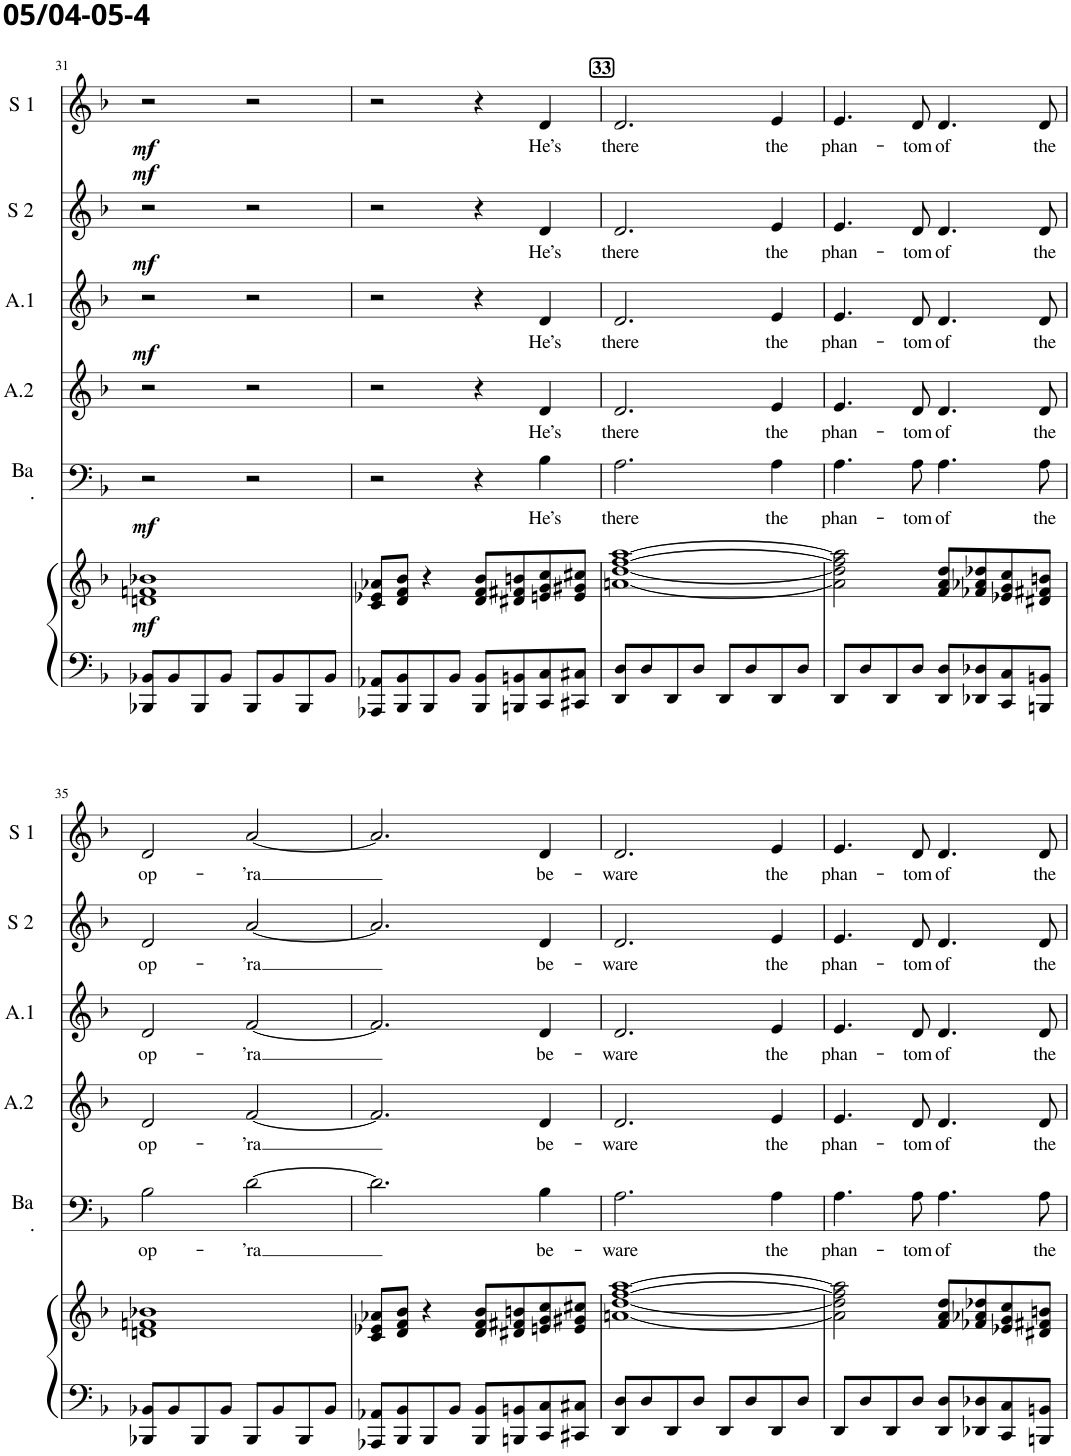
**kern	**kern	**dynam	**kern	**text	**dynam	**kern	**text	**dynam	**kern	**text	**dynam	**kern	**text	**dynam	**kern	**text	**dynam
*part6	*part6	*part6	*part5	*part5	*part5	*part4	*part4	*part4	*part3	*part3	*part3	*part2	*part2	*part2	*part1	*part1	*part1
*staff7	*staff6	*staff6/7	*staff5	*staff5	*staff5	*staff4	*staff4	*staff4	*staff3	*staff3	*staff3	*staff2	*staff2	*staff2	*staff1	*staff1	*staff1
*I"Piano	*	*	*I"Bariton	*	*	*I"Alt 2	*	*	*I"Alt 1	*	*	*I"Soprano 2	*	*	*I"Soprano 1	*	*
*I'Pno	*	*	*I'Ba .	*	*	*I'A.2	*	*	*I'A.1	*	*	*I'S 2	*	*	*I'S 1	*	*
!!LO:PB:g=z
*clefF4	*clefG2	*	*clefF4	*	*	*clefG2	*	*	*clefG2	*	*	*clefG2	*	*	*clefG2	*	*
*k[b-]	*k[b-]	*	*k[b-]	*	*	*k[b-]	*	*	*k[b-]	*	*	*k[b-]	*	*	*k[b-]	*	*
*M4/4	*M4/4	*	*M4/4	*	*	*M4/4	*	*	*M4/4	*	*	*M4/4	*	*	*M4/4	*	*
=31	=31	=31	=31	=31	=31	=31	=31	=31	=31	=31	=31	=31	=31	=31	=31	=31	=31
!	!	!LO:DY:b	!	!	!LO:DY:b	!	!	!LO:DY:a	!	!	!LO:DY:a	!	!	!LO:DY:a	!	!	!LO:DY:b
8BBB-X/ 8BB-X/L	1dn 1fn 1b-X	mf	2r	.	mf	2r	.	mf	2r	.	mf	2r	.	mf	2r	.	mf
8BB-/	.	.	.	.	.	.	.	.	.	.	.	.	.	.	.	.	.
8BBB-/	.	.	.	.	.	.	.	.	.	.	.	.	.	.	.	.	.
8BB-/J	.	.	.	.	.	.	.	.	.	.	.	.	.	.	.	.	.
8BBB-/L	.	.	2r	.	.	2r	.	.	2r	.	.	2r	.	.	2r	.	.
8BB-/	.	.	.	.	.	.	.	.	.	.	.	.	.	.	.	.	.
8BBB-/	.	.	.	.	.	.	.	.	.	.	.	.	.	.	.	.	.
8BB-/J	.	.	.	.	.	.	.	.	.	.	.	.	.	.	.	.	.
=32	=32	=32	=32	=32	=32	=32	=32	=32	=32	=32	=32	=32	=32	=32	=32	=32	=32
8AAA-X/ 8AA-X/L	8c/ 8e-X/ 8a-X/L	.	2r	.	.	2r	.	.	2r	.	.	2r	.	.	2r	.	.
8BBB-/ 8BB-/	8d/ 8f/ 8b-/J	.	.	.	.	.	.	.	.	.	.	.	.	.	.	.	.
8BBB-/	4r	.	.	.	.	.	.	.	.	.	.	.	.	.	.	.	.
8BB-/J	.	.	.	.	.	.	.	.	.	.	.	.	.	.	.	.	.
8BBB-/ 8BB-/L	8d/ 8f/ 8b-/L	.	4r	.	.	4r	.	.	4r	.	.	4r	.	.	4r	.	.
8BBBn/ 8BBn/	8d#X/ 8f#X/ 8bn/	.	.	.	.	.	.	.	.	.	.	.	.	.	.	.	.
!	!	!	!	!LO:LY:b	!	!	!LO:LY:b	!	!	!LO:LY:b	!	!	!LO:LY:b	!	!	!LO:LY:b	!
8CC/ 8C/	8en/ 8g/ 8cc/	.	4B-\	He’s	.	4d/	He’s	.	4d/	He’s	.	4d/	He’s	.	4d/	He’s	.
8CC#X/ 8C#X/J	8e/ 8g#X/ 8cc#X/J	.	.	.	.	.	.	.	.	.	.	.	.	.	.	.	.
!!LO:REH:place=s1:a:B:cj:fs=11:t=33
=33	=33	=33	=33	=33	=33	=33	=33	=33	=33	=33	=33	=33	=33	=33	=33	=33	=33
!	!	!	!	!LO:LY:b	!	!	!LO:LY:b	!	!	!LO:LY:b	!	!	!LO:LY:b	!	!	!LO:LY:b	!
8DD/ 8D/L	[1an [1dd [1ff [1aa	.	2.A\	there	.	2.d/	there	.	2.d/	there	.	2.d/	there	.	2.d/	there	.
8D/	.	.	.	.	.	.	.	.	.	.	.	.	.	.	.	.	.
8DD/	.	.	.	.	.	.	.	.	.	.	.	.	.	.	.	.	.
8D/J	.	.	.	.	.	.	.	.	.	.	.	.	.	.	.	.	.
8DD/L	.	.	.	.	.	.	.	.	.	.	.	.	.	.	.	.	.
8D/	.	.	.	.	.	.	.	.	.	.	.	.	.	.	.	.	.
!	!	!	!	!LO:LY:b	!	!	!LO:LY:b	!	!	!LO:LY:b	!	!	!LO:LY:b	!	!	!LO:LY:b	!
8DD/	.	.	4A\	the	.	4e/	the	.	4e/	the	.	4e/	the	.	4e/	the	.
8D/J	.	.	.	.	.	.	.	.	.	.	.	.	.	.	.	.	.
=34	=34	=34	=34	=34	=34	=34	=34	=34	=34	=34	=34	=34	=34	=34	=34	=34	=34
!	!	!	!	!LO:LY:b	!	!	!LO:LY:b	!	!	!LO:LY:b	!	!	!LO:LY:b	!	!	!LO:LY:b	!
8DD/L	2a\] 2dd\] 2ff\] 2aa\]	.	4.A\	phan-	.	4.e/	phan-	.	4.e/	phan-	.	4.e/	phan-	.	4.e/	phan-	.
8D/	.	.	.	.	.	.	.	.	.	.	.	.	.	.	.	.	.
8DD/	.	.	.	.	.	.	.	.	.	.	.	.	.	.	.	.	.
!	!	!	!	!LO:LY:b	!	!	!LO:LY:b	!	!	!LO:LY:b	!	!	!LO:LY:b	!	!	!LO:LY:b	!
8D/J	.	.	8A\	-tom	.	8d/	-tom	.	8d/	-tom	.	8d/	-tom	.	8d/	-tom	.
!	!	!	!	!LO:LY:b	!	!	!LO:LY:b	!	!	!LO:LY:b	!	!	!LO:LY:b	!	!	!LO:LY:b	!
8DD/ 8D/L	8f/ 8a/ 8dd/L	.	4.A\	of	.	4.d/	of	.	4.d/	of	.	4.d/	of	.	4.d/	of	.
8DD-X/ 8D-X/	8f-X/ 8a-X/ 8dd-X/	.	.	.	.	.	.	.	.	.	.	.	.	.	.	.	.
8CC/ 8C/	8e-X/ 8g/ 8cc/	.	.	.	.	.	.	.	.	.	.	.	.	.	.	.	.
!	!	!	!	!LO:LY:b	!	!	!LO:LY:b	!	!	!LO:LY:b	!	!	!LO:LY:b	!	!	!LO:LY:b	!
8BBBn/ 8BBn/J	8d#X/ 8f#X/ 8bn/J	.	8A\	the	.	8d/	the	.	8d/	the	.	8d/	the	.	8d/	the	.
!!LO:LB:g=z
=35	=35	=35	=35	=35	=35	=35	=35	=35	=35	=35	=35	=35	=35	=35	=35	=35	=35
!	!	!	!	!LO:LY:b	!	!	!LO:LY:b	!	!	!LO:LY:b	!	!	!LO:LY:b	!	!	!LO:LY:b	!
8BBB-X/ 8BB-X/L	1dn 1fn 1b-X	.	2B-\	op-	.	2d/	op-	.	2d/	op-	.	2d/	op-	.	2d/	op-	.
8BB-/	.	.	.	.	.	.	.	.	.	.	.	.	.	.	.	.	.
8BBB-/	.	.	.	.	.	.	.	.	.	.	.	.	.	.	.	.	.
8BB-/J	.	.	.	.	.	.	.	.	.	.	.	.	.	.	.	.	.
!	!	!	!	!LO:LY:b	!	!	!LO:LY:b	!	!	!LO:LY:b	!	!	!LO:LY:b	!	!	!LO:LY:b	!
8BBB-/L	.	.	[2d\	-’ra	.	[2f/	-’ra	.	[2f/	-’ra	.	[2a/	-’ra	.	[2a/	-’ra	.
8BB-/	.	.	.	.	.	.	.	.	.	.	.	.	.	.	.	.	.
8BBB-/	.	.	.	.	.	.	.	.	.	.	.	.	.	.	.	.	.
8BB-/J	.	.	.	.	.	.	.	.	.	.	.	.	.	.	.	.	.
=36	=36	=36	=36	=36	=36	=36	=36	=36	=36	=36	=36	=36	=36	=36	=36	=36	=36
8AAA-X/ 8AA-X/L	8c/ 8e-X/ 8a-X/L	.	2.d\]	.	.	2.f/]	.	.	2.f/]	.	.	2.a/]	.	.	2.a/]	.	.
8BBB-/ 8BB-/	8d/ 8f/ 8b-/J	.	.	.	.	.	.	.	.	.	.	.	.	.	.	.	.
8BBB-/	4r	.	.	.	.	.	.	.	.	.	.	.	.	.	.	.	.
8BB-/J	.	.	.	.	.	.	.	.	.	.	.	.	.	.	.	.	.
8BBB-/ 8BB-/L	8d/ 8f/ 8b-/L	.	.	.	.	.	.	.	.	.	.	.	.	.	.	.	.
8BBBn/ 8BBn/	8d#X/ 8f#X/ 8bn/	.	.	.	.	.	.	.	.	.	.	.	.	.	.	.	.
!	!	!	!	!LO:LY:b	!	!	!LO:LY:b	!	!	!LO:LY:b	!	!	!LO:LY:b	!	!	!LO:LY:b	!
8CC/ 8C/	8en/ 8g/ 8cc/	.	4B-\	be-	.	4d/	be-	.	4d/	be-	.	4d/	be-	.	4d/	be-	.
8CC#X/ 8C#X/J	8e/ 8g#X/ 8cc#X/J	.	.	.	.	.	.	.	.	.	.	.	.	.	.	.	.
=37	=37	=37	=37	=37	=37	=37	=37	=37	=37	=37	=37	=37	=37	=37	=37	=37	=37
!	!	!	!	!LO:LY:b	!	!	!LO:LY:b	!	!	!LO:LY:b	!	!	!LO:LY:b	!	!	!LO:LY:b	!
8DD/ 8D/L	[1an [1dd [1ff [1aa	.	2.A\	-ware	.	2.d/	-ware	.	2.d/	-ware	.	2.d/	-ware	.	2.d/	-ware	.
8D/	.	.	.	.	.	.	.	.	.	.	.	.	.	.	.	.	.
8DD/	.	.	.	.	.	.	.	.	.	.	.	.	.	.	.	.	.
8D/J	.	.	.	.	.	.	.	.	.	.	.	.	.	.	.	.	.
8DD/L	.	.	.	.	.	.	.	.	.	.	.	.	.	.	.	.	.
8D/	.	.	.	.	.	.	.	.	.	.	.	.	.	.	.	.	.
!	!	!	!	!LO:LY:b	!	!	!LO:LY:b	!	!	!LO:LY:b	!	!	!LO:LY:b	!	!	!LO:LY:b	!
8DD/	.	.	4A\	the	.	4e/	the	.	4e/	the	.	4e/	the	.	4e/	the	.
8D/J	.	.	.	.	.	.	.	.	.	.	.	.	.	.	.	.	.
=38	=38	=38	=38	=38	=38	=38	=38	=38	=38	=38	=38	=38	=38	=38	=38	=38	=38
!	!	!	!	!LO:LY:b	!	!	!LO:LY:b	!	!	!LO:LY:b	!	!	!LO:LY:b	!	!	!LO:LY:b	!
8DD/L	2a\] 2dd\] 2ff\] 2aa\]	.	4.A\	phan-	.	4.e/	phan-	.	4.e/	phan-	.	4.e/	phan-	.	4.e/	phan-	.
8D/	.	.	.	.	.	.	.	.	.	.	.	.	.	.	.	.	.
8DD/	.	.	.	.	.	.	.	.	.	.	.	.	.	.	.	.	.
!	!	!	!	!LO:LY:b	!	!	!LO:LY:b	!	!	!LO:LY:b	!	!	!LO:LY:b	!	!	!LO:LY:b	!
8D/J	.	.	8A\	-tom	.	8d/	-tom	.	8d/	-tom	.	8d/	-tom	.	8d/	-tom	.
!	!	!	!	!LO:LY:b	!	!	!LO:LY:b	!	!	!LO:LY:b	!	!	!LO:LY:b	!	!	!LO:LY:b	!
8DD/ 8D/L	8f/ 8a/ 8dd/L	.	4.A\	of	.	4.d/	of	.	4.d/	of	.	4.d/	of	.	4.d/	of	.
8DD-X/ 8D-X/	8f-X/ 8a-X/ 8dd-X/	.	.	.	.	.	.	.	.	.	.	.	.	.	.	.	.
8CC/ 8C/	8e-X/ 8g/ 8cc/	.	.	.	.	.	.	.	.	.	.	.	.	.	.	.	.
!	!	!	!	!LO:LY:b	!	!	!LO:LY:b	!	!	!LO:LY:b	!	!	!LO:LY:b	!	!	!LO:LY:b	!
8BBBn/ 8BBn/J	8d#X/ 8f#X/ 8bn/J	.	8A\	the	.	8d/	the	.	8d/	the	.	8d/	the	.	8d/	the	.
=	=	=	=	=	=	=	=	=	=	=	=	=	=	=	=	=	=
*-	*-	*-	*-	*-	*-	*-	*-	*-	*-	*-	*-	*-	*-	*-	*-	*-	*-
